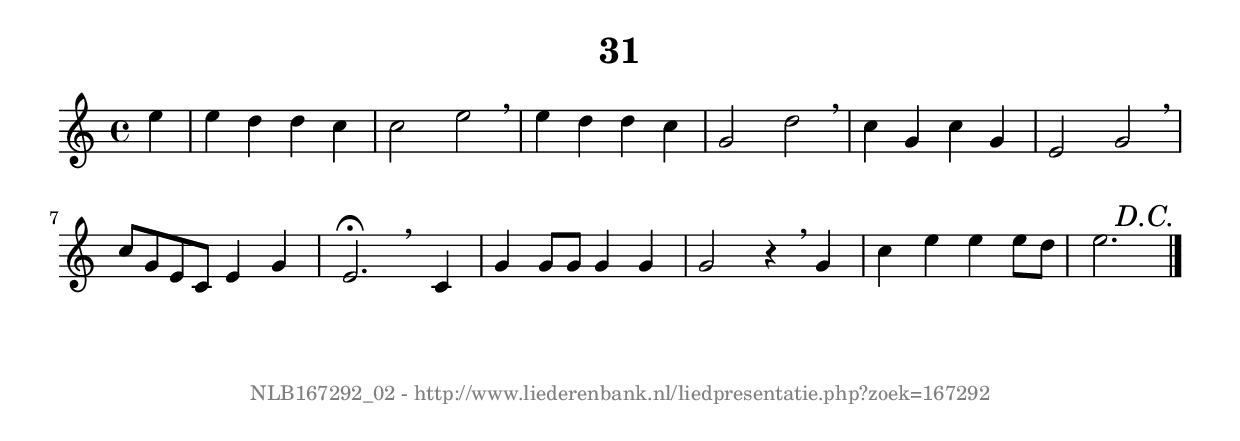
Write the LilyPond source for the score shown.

%
% produced by wce2krn 1.64 (7 June 2014)
%
\version"2.16"
#(append! paper-alist '(("long" . (cons (* 210 mm) (* 2000 mm)))))
#(set-default-paper-size "long")
sb = {\breathe}
mBreak = {\breathe }
bBreak = {\breathe }
x = {\once\override NoteHead #'style = #'cross }
gl=\glissando
itime={\override Staff.TimeSignature #'stencil = ##f }
ficta = {\once\set suggestAccidentals = ##t}
fine = {\once\override Score.RehearsalMark #'self-alignment-X = #1 \mark \markup {\italic{Fine}}}
dc = {\once\override Score.RehearsalMark #'self-alignment-X = #1 \mark \markup {\italic{D.C.}}}
dcf = {\once\override Score.RehearsalMark #'self-alignment-X = #1 \mark \markup {\italic{D.C. al Fine}}}
dcc = {\once\override Score.RehearsalMark #'self-alignment-X = #1 \mark \markup {\italic{D.C. al Coda}}}
ds = {\once\override Score.RehearsalMark #'self-alignment-X = #1 \mark \markup {\italic{D.S.}}}
dsf = {\once\override Score.RehearsalMark #'self-alignment-X = #1 \mark \markup {\italic{D.S. al Fine}}}
dsc = {\once\override Score.RehearsalMark #'self-alignment-X = #1 \mark \markup {\italic{D.S. al Coda}}}
pv = {\set Score.repeatCommands = #'((volta "1"))}
sv = {\set Score.repeatCommands = #'((volta "2"))}
tv = {\set Score.repeatCommands = #'((volta "3"))}
qv = {\set Score.repeatCommands = #'((volta "4"))}
xv = {\set Score.repeatCommands = #'((volta #f))}
\header{ tagline = ""
title = "31"
}
\score {{
\key c \major
\relative g''
{
\set melismaBusyProperties = #'()
\partial 32*8
\time 4/4
\tempo 4=120
\override Score.MetronomeMark #'transparent = ##t
\override Score.RehearsalMark #'break-visibility = #(vector #t #t #f)
e4 e d d c c2 e \sb e4 d d c g2 d' \mBreak \bar "|"
c4 g c g e2 g \sb c8 g e c e4 g e2.^\fermata \bar ":|" \bBreak
c4 g' g8 g g4 g g2 r4 \sb g4 c e e e8 d e2.\dc \bar "|."
 }}
 \midi { }
 \layout {
            indent = 0.0\cm
}
}
\markup { \vspace #0 } \markup { \with-color #grey \fill-line { \center-column { \smaller "NLB167292_02 - http://www.liederenbank.nl/liedpresentatie.php?zoek=167292" } } }
